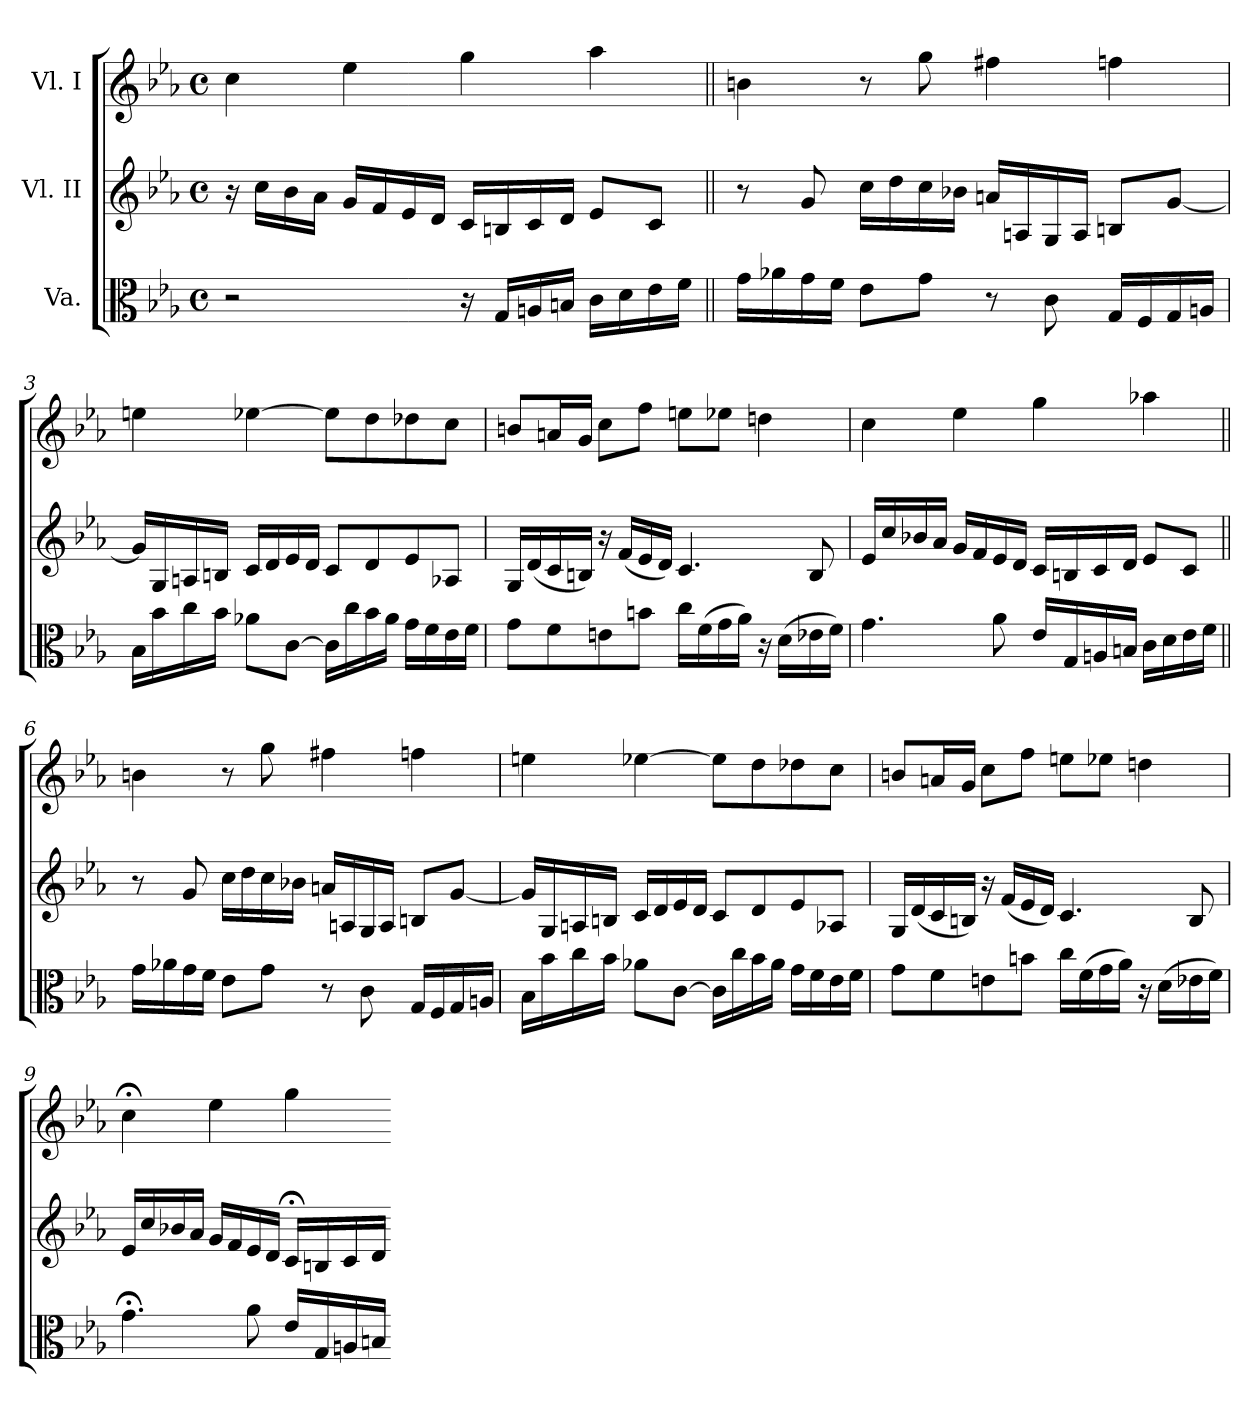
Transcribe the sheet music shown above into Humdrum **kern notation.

**kern	**kern	**kern
*part3	*part2	*part1
*staff3	*staff2	*staff1
*I"Va.	*I"Vl. II	*I"Vl. I
*clefC3	*clefG2	*clefG2
*k[b-e-a-]	*k[b-e-a-]	*k[b-e-a-]
*c:	*c:	*c:
*M4/4	*M4/4	*M4/4
*met(c)	*met(c)	*met(c)
=1	=1	=1
2r	16r	4cc\
.	16cc\LL	.
.	16b-\	.
.	16a-\JJ	.
.	16g/LL	4ee-\
.	16f/	.
.	16e-/	.
.	16d/JJ	.
16r	16c/LL	4gg\
16G/LL	16Bn/	.
16An/	16c/	.
16Bn/JJ	16d/JJ	.
16c\LL	8e-/L	4aa-\
16d\	.	.
16e-\	8c/J	.
16f\JJ	.	.
=2||	=2||	=2||
16g\LL	8r	4bn\
16a-X\	.	.
16g\	8g/	.
16f\JJ	.	.
8e-\L	16cc\LL	8r
.	16dd\	.
8g\J	16cc\	8gg\
.	16b-X\JJ	.
8r	16an/LL	4ff#X\
.	16An/	.
8c\	16G/	.
.	16A/JJ	.
16G/LL	8Bn/L	4ffn\
16F/	.	.
16G/	[8g/J	.
16An/JJ	.	.
!!LO:LB:g=z
=3	=3	=3
16B-\LL	16g/LL]	4een\
16b-\	16G/	.
16cc\	16An/	.
16b-\JJ	16Bn/JJ	.
8a-X\L	16c/LL	[4ee-X\
.	16d/	.
[8c\J	16e-/	.
.	16d/JJ	.
16c\LL]	8c/L	8ee-\L]
16cc\	.	.
16b-\	8d/	8dd\
16a-\JJ	.	.
16g\LL	8e-/	8dd-X\
16f\	.	.
16e-\	8A-X/J	8cc\J
16f\JJ	.	.
=4	=4	=4
8g\L	16G/LL	8bn/L
.	(<16d/	.
8f\	16c/	16an/L
.	16Bn/JJ)	16g/JJ
8en\	16r	8cc\L
.	(<16f/LL	.
8bn\J	16e-/	8ff\J
.	16d/JJ)	.
16cc\LL	4.c/	8een\L
(>16f\	.	.
16g\	.	8ee-X\J
16a-\JJ)	.	.
16r	.	4ddn\
(>16d\LL	.	.
16e-X\	8B/	.
16f\JJ)	.	.
=5	=5	=5
4.g\	16e-/LL	4cc\
.	16cc/	.
.	16b-X/	.
.	16a-/JJ	.
.	16g/LL	4ee-\
.	16f/	.
8a-\	16e-/	.
.	16d/JJ	.
16e-/LL	16c/LL	4gg\
16G/	16Bn/	.
16An/	16c/	.
16Bn/JJ	16d/JJ	.
16c\LL	8e-/L	4aa-X\
16d\	.	.
16e-\	8c/J	.
16f\JJ	.	.
=6||	=6||	=6||
16g\LL	8r	4bn\
16a-X\	.	.
16g\	8g/	.
16f\JJ	.	.
8e-\L	16cc\LL	8r
.	16dd\	.
8g\J	16cc\	8gg\
.	16b-X\JJ	.
8r	16an/LL	4ff#X\
.	16An/	.
8c\	16G/	.
.	16A/JJ	.
16G/LL	8Bn/L	4ffn\
16F/	.	.
16G/	[8g/J	.
16An/JJ	.	.
!!LO:LB:g=z
=7	=7	=7
16B-\LL	16g/LL]	4een\
16b-\	16G/	.
16cc\	16An/	.
16b-\JJ	16Bn/JJ	.
8a-X\L	16c/LL	[4ee-X\
.	16d/	.
[8c\J	16e-/	.
.	16d/JJ	.
16c\LL]	8c/L	8ee-\L]
16cc\	.	.
16b-\	8d/	8dd\
16a-\JJ	.	.
16g\LL	8e-/	8dd-X\
16f\	.	.
16e-\	8A-X/J	8cc\J
16f\JJ	.	.
=8	=8	=8
8g\L	16G/LL	8bn/L
.	(<16d/	.
8f\	16c/	16an/L
.	16Bn/JJ)	16g/JJ
8en\	16r	8cc\L
.	(<16f/LL	.
8bn\J	16e-/	8ff\J
.	16d/JJ)	.
16cc\LL	4.c/	8een\L
(>16f\	.	.
16g\	.	8ee-X\J
16a-\JJ)	.	.
16r	.	4ddn\
(>16d\LL	.	.
16e-X\	8B/	.
16f\JJ)	.	.
=9	=9	=9
4.g;<\	16e-/LL	4cc;<\
.	16cc/	.
.	16b-X/	.
.	16a-/JJ	.
.	16g/LL	4ee-!\
.	16f/	.
8a-!\	16e-/	.
.	16d/JJ	.
16e-!/LL	16c;</LL	4gg!\
16G!/	16Bn!/	.
16An!/	16c!/	.
16Bn!/JJ	16d!/JJ	.
=-	=-	=-
*-	*-	*-
